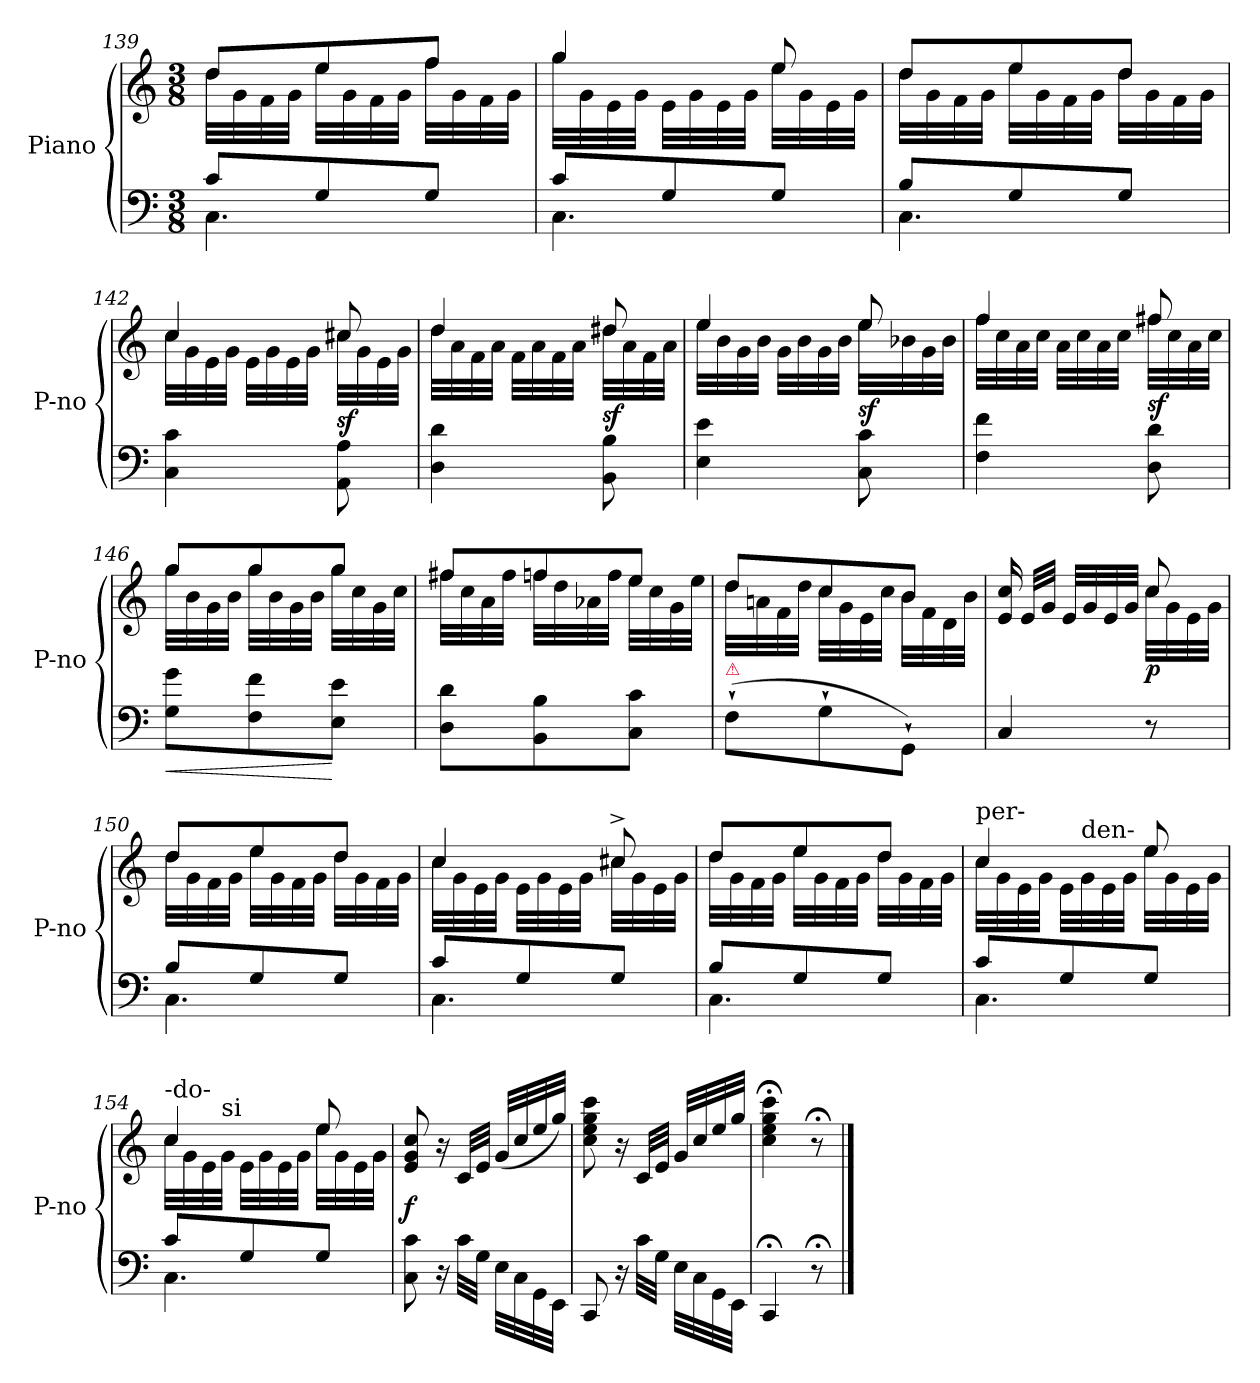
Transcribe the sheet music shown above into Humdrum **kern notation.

**kern	**kern	**dynam
*part1	*part1	*part1
*staff2	*staff1	*staff1/2
*I"Piano	*	*
*I'P-no	*	*
*clefF4	*clefG2	*
*k[]	*k[]	*
*M3/8	*M3/8	*
=139	=139	=139
*^	*^	*
8c/L	4.C\	8dd/L	32dd\LLL	.
.	.	.	32g\	.
.	.	.	32f\	.
.	.	.	32g\JJJ	.
8G/	.	8ee/	32ee\LLL	.
.	.	.	32g\	.
.	.	.	32f\	.
.	.	.	32g\JJJ	.
8G/J	.	8ff/J	32ff\LLL	.
.	.	.	32g\	.
.	.	.	32f\	.
.	.	.	32g\JJJ	.
=140	=140	=140	=140	=140
8c/L	4.C\	4gg/	32gg\LLL	.
.	.	.	32g\	.
.	.	.	32e\	.
.	.	.	32g\JJJ	.
8G/	.	.	32e\LLL	.
.	.	.	32g\	.
.	.	.	32e\	.
.	.	.	32g\JJJ	.
8G/J	.	8ee/	32ee\LLL	.
.	.	.	32g\	.
.	.	.	32e\	.
.	.	.	32g\JJJ	.
=141	=141	=141	=141	=141
8B/L	4.C\	8dd/L	32dd\LLL	.
.	.	.	32g\	.
.	.	.	32f\	.
.	.	.	32g\JJJ	.
8G/	.	8ee/	32ee\LLL	.
.	.	.	32g\	.
.	.	.	32f\	.
.	.	.	32g\JJJ	.
8G/J	.	8dd/J	32dd\LLL	.
.	.	.	32g\	.
.	.	.	32f\	.
.	.	.	32g\JJJ	.
*v	*v	*	*	*
=142	=142	=142	=142
4C\ 4c\	4cc/	32cc\LLL	.
.	.	32g\	.
.	.	32e\	.
.	.	32g\JJJ	.
.	.	32e\LLL	.
.	.	32g\	.
.	.	32e\	.
.	.	32g\JJJ	.
8AA\ 8A\	8cc#X/	32cc#X\LLL	sf
.	.	32g\	.
.	.	32e\	.
.	.	32g\JJJ	.
=143	=143	=143	=143
4D\ 4d\	4dd/	32dd\LLL	.
.	.	32a\	.
.	.	32f\	.
.	.	32a\JJJ	.
.	.	32f\LLL	.
.	.	32a\	.
.	.	32f\	.
.	.	32a\JJJ	.
8BB\ 8B\	8dd#X/	32dd#X\LLL	sf
.	.	32a\	.
.	.	32f\	.
.	.	32a\JJJ	.
=144	=144	=144	=144
4E\ 4e\	4ee/	32ee\LLL	.
.	.	32b\	.
.	.	32g\	.
.	.	32b\JJJ	.
.	.	32g\LLL	.
.	.	32b\	.
.	.	32g\	.
.	.	32b\JJJ	.
8C\ 8c\	8ee/	32ee\LLL	sf
.	.	32b-X\	.
.	.	32g\	.
.	.	32b-\JJJ	.
=145	=145	=145	=145
4F\ 4f\	4ff/	32ff\LLL	.
.	.	32cc\	.
.	.	32a\	.
.	.	32cc\JJJ	.
.	.	32a\LLL	.
.	.	32cc\	.
.	.	32a\	.
.	.	32cc\JJJ	.
8D\ 8d\	8ff#X/	32ff#X\LLL	sf
.	.	32cc\	.
.	.	32a\	.
.	.	32cc\JJJ	.
=146	=146	=146	=146
!	!	!	!LO:HP:b=2
8G\ 8g\L	8gg/L	32gg\LLL	<
.	.	32b\	.
.	.	32g\	.
.	.	32b\JJJ	.
8F\ 8f\	8gg/	32gg\LLL	.
.	.	32b\	.
.	.	32g\	.
.	.	32b\JJJ	.
8E\ 8e\J	8gg/J	32gg\LLL	[
.	.	32cc\	.
.	.	32g\	.
.	.	32cc\JJJ	.
=147	=147	=147	=147
8D\ 8d\L	8ff#X/L	32ff#X\LLL	.
.	.	32cc\	.
.	.	32a\	.
.	.	32ff#\JJJ	.
8BB\ 8B\	8ffn/	32ff\LLL	.
.	.	32dd\	.
.	.	32a-X\	.
.	.	32ff\JJJ	.
8C\ 8c\J	8ee/J	32ee\LLL	.
.	.	32cc\	.
.	.	32g\	.
.	.	32ee\JJJ	.
=148	=148	=148	=148
!LO:TX:a:color=crimson:t=⚠	!	!	!
(8F`\L	8dd/L	32dd\LLL	.
.	.	32an\	.
.	.	32f\	.
.	.	32dd\JJJ	.
8G`\	8cc/	32cc\LLL	.
.	.	32g\	.
.	.	32e\	.
.	.	32cc\JJJ	.
8GG`/J)	8b/J	32b\LLL	.
.	.	32f\	.
.	.	32d\	.
.	.	32b\JJJ	.
=149	=149	=149	=149
4C/	16e/ 16cc/	4rcyy	.
.	32e/LLL	.	.
.	32g/JJJ	.	.
.	32e/LLL	.	.
.	32g/	.	.
.	32e/	.	.
.	32g/JJJ	.	.
8r	8cc/	32cc\LLL	p
.	.	32g\	.
.	.	32e\	.
.	.	32g\JJJ	.
=150	=150	=150	=150
*^	*	*	*
8B/L	4.C\	8dd/L	32dd\LLL	.
.	.	.	32g\	.
.	.	.	32f\	.
.	.	.	32g\JJJ	.
8G/	.	8ee/	32ee\LLL	.
.	.	.	32g\	.
.	.	.	32f\	.
.	.	.	32g\JJJ	.
8G/J	.	8dd/J	32dd\LLL	.
.	.	.	32g\	.
.	.	.	32f\	.
.	.	.	32g\JJJ	.
=151	=151	=151	=151	=151
8c/L	4.C\	4cc/	32cc\LLL	.
.	.	.	32g\	.
.	.	.	32e\	.
.	.	.	32g\JJJ	.
8G/	.	.	32e\LLL	.
.	.	.	32g\	.
.	.	.	32e\	.
.	.	.	32g\JJJ	.
8G/J	.	8cc#X^/	32cc#X\LLL	.
.	.	.	32g\	.
.	.	.	32e\	.
.	.	.	32g\JJJ	.
=152	=152	=152	=152	=152
8B/L	4.C\	8dd/L	32dd\LLL	.
.	.	.	32g\	.
.	.	.	32f\	.
.	.	.	32g\JJJ	.
8G/	.	8ee/	32ee\LLL	.
.	.	.	32g\	.
.	.	.	32f\	.
.	.	.	32g\JJJ	.
8G/J	.	8dd/J	32dd\LLL	.
.	.	.	32g\	.
.	.	.	32f\	.
.	.	.	32g\JJJ	.
=153	=153	=153	=153	=153
!	!	!LO:TX:a:t=per-	!	!
8c/L	4.C\	4cc/	32cc\LLL	.
.	.	.	32g\	.
.	.	.	32e\	.
.	.	.	32g\JJJ	.
8G/	.	.	32e\LLL	.
!	!	!	!LO:TX:a:t=den-	!
.	.	.	32g\	.
.	.	.	32e\	.
.	.	.	32g\JJJ	.
8G/J	.	8ee/	32ee\LLL	.
.	.	.	32g\	.
.	.	.	32e\	.
.	.	.	32g\JJJ	.
=154	=154	=154	=154	=154
!	!	!LO:TX:a:t=-do-	!	!
8c/L	4.C\	4cc/	32cc\LLL	.
.	.	.	32g\	.
.	.	.	32e\	.
!	!	!	!LO:TX:a:t=si	!
.	.	.	32g\JJJ	.
8G/	.	.	32e\LLL	.
.	.	.	32g\	.
.	.	.	32e\	.
.	.	.	32g\JJJ	.
8G/J	.	8ee/	32ee\LLL	.
.	.	.	32g\	.
.	.	.	32e\	.
.	.	.	32g\JJJ	.
*v	*v	*	*	*
*	*v	*v	*
=155	=155	=155
8C\ 8c\	8e/ 8g/ 8cc/	f
16r	16r	.
32c\LLL	32c/LLL	.
32G\JJJ	32e/JJJ	.
32E\LLL	(32g/LLL	.
32C\	32cc/	.
32GG\	32ee/	.
32EE\JJJ	32gg/JJJ)	.
=156	=156	=156
8CC/	8cc\ 8ee\ 8gg\ 8ccc\	.
16r	16r	.
32c\LLL	32c/LLL	.
32G\JJJ	32e/JJJ	.
32E\LLL	32g/LLL	.
32C\	32cc/	.
32GG\	32ee/	.
32EE\JJJ	32gg/JJJ	.
=157	=157	=157
4CC;</	4cc;<\ 4ee;<\ 4gg;<\ 4ccc;<\	.
8r;<	8r;<	.
==	==	==
*-	*-	*-
